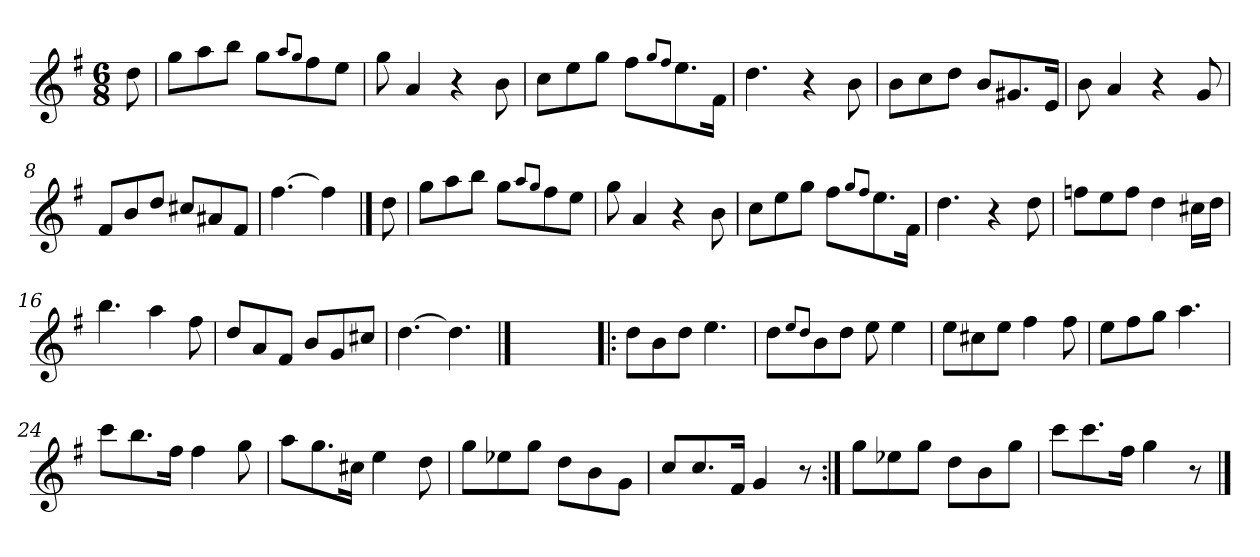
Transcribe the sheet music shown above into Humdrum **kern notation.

**kern
*part1
*staff1
*clefG2
*k[f#]
*G:
*M6/8
=1
8dd\
=2
8gg\L
8aa\
8bb\J
8gg\L
8qaa/L
8qgg/J
8ff#\
8ee\J
=3
8gg\
4a/
4r
8b\
=4
8cc\L
8ee\
8gg\J
8ff#\L
8qgg/L
8qff#/J
8.ee\
16f#\Jk
=5
4.dd\
4r
8b\
=6
8b\L
8cc\
8dd\J
8b/L
8.g#X/
16e/Jk
=7
8b\
4a/
4r
8g/
!!LO:LB:g=z
=8
8f#/L
8b/
8dd/J
8cc#X/L
8a#X/
8f#/J
=9
[4.ff#\
4ff#\]
==10
8dd\
=11
8gg\L
8aa\
8bb\J
8gg\L
8qaa/L
8qgg/J
8ff#\
8ee\J
=12
8gg\
4a/
4r
8b\
=13
8cc\L
8ee\
8gg\J
8ff#\L
8qgg/L
8qff#/J
8.ee\
16f#\Jk
=14
4.dd\
4r
8dd\
=15
8ffn\L
8ee\
8ff\J
4dd\
16cc#X\LL
16dd\JJ
!!LO:LB:g=z
=16
4.bb\
4aa\
8ff#\
=17
8dd/L
8a/
8f#/J
8b/L
8g/
8cc#X/J
=18
[4.dd\
4.dd\]
==19
2.ryy
=20!|:
8dd\L
8b\
8dd\J
4.ee\
=21
8dd\L
8qee/L
8qdd/J
8b\
8dd\J
8ee\
4ee\
=22
8ee\L
8cc#X\
8ee\J
4ff#\
8ff#\
=23
8ee\L
8ff#\
8gg\J
4.aa\
=24
8ccc\L
8.bb\
16ff#\Jk
4ff#\
8gg\
!!LO:LB:g=z
=25
8aa\L
8.gg\
16cc#X\Jk
4ee\
8dd\
=26
8gg\L
8ee-X\
8gg\J
8dd\L
8b\
8g\J
=27
8cc/L
8.cc/
16f#/Jk
4g/
8r
=28:|!
8gg\L
8ee-X\
8gg\J
8dd\L
8b\
8gg\J
=29
8ccc\L
8.ccc\
16ff#\Jk
4gg\
8r
==
*-
